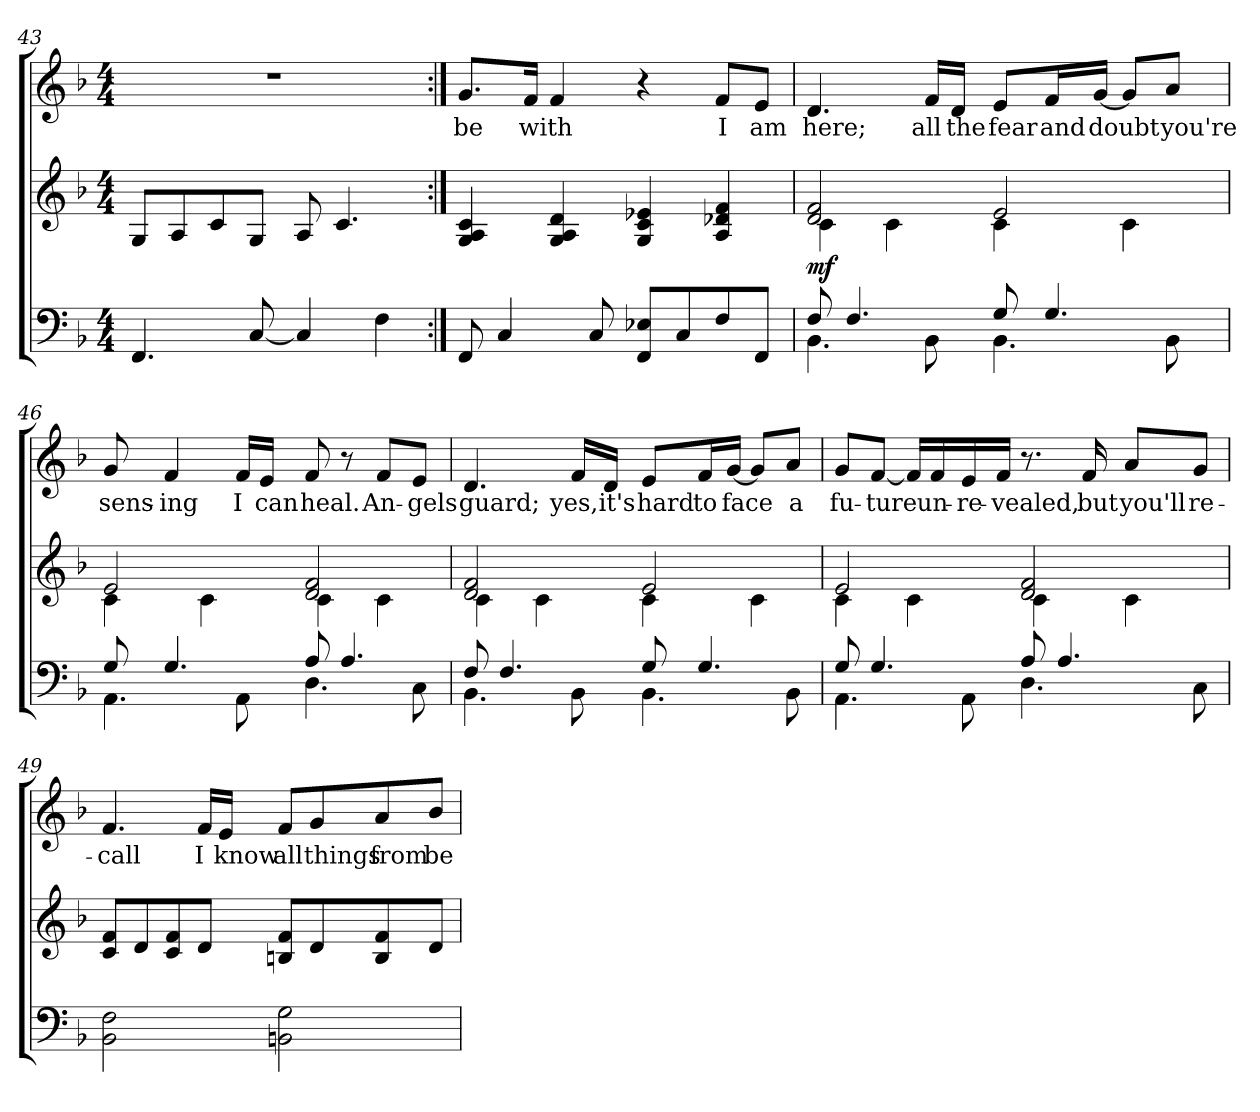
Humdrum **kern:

**kern	**kern	**dynam	**kern	**text
*part2	*part2	*part2	*part1	*part1
*staff3	*staff2	*staff2/3	*staff1	*staff1
*clefF4	*clefG2	*	*clefG2	*
*k[b-]	*k[b-]	*	*k[b-]	*
*F:	*F:	*	*F:	*
*M4/4	*M4/4	*	*M4/4	*
=43	=43	=43	=43	=43
4.FF/	8G/L	.	1r	.
.	8A/	.	.	.
.	8c/	.	.	.
[8C/	8G/J	.	.	.
4C/]	8A/	.	.	.
.	4.c/	.	.	.
4F\	.	.	.	.
=44:|!	=44:|!	=44:|!	=44:|!	=44:|!
!	!	!	!	!LO:LY:b
8FF/	4G/ 4A/ 4c/	.	8.g/L	be
4C/	.	.	.	.
!	!	!	!	!LO:LY:b
.	.	.	16f/Jk	with
.	4G/ 4A/ 4d/	.	4f/	.
8C/	.	.	.	.
8FF/ 8E-X/L	4G/ 4c/ 4e-X/	.	4r	.
8C/	.	.	.	.
!	!	!	!	!LO:LY:b
8F/	4A/ 4d-X/ 4f/	.	8f/L	I
!	!	!	!	!LO:LY:b
8FF/J	.	.	8e/J	am
=45	=45	=45	=45	=45
*^	*^	*	*	*
!	!	!	!	!LO:DY:a=2	!	!LO:LY:b
8F/	4.BB-\	2d/ 2f/	4c\	mf	4.d/	here;
4.F/	.	.	.	.	.	.
.	.	.	4c\	.	.	.
!	!	!	!	!	!	!LO:LY:b
.	8BB-\	.	.	.	16f/LL	all
!	!	!	!	!	!	!LO:LY:b
.	.	.	.	.	16d/JJ	the
!	!	!	!	!	!	!LO:LY:b
8G/	4.BB-\	2e/	4c\	.	8e/L	fear
!	!	!	!	!	!	!LO:LY:b
4.G/	.	.	.	.	16f/L	and
!	!	!	!	!	!	!LO:LY:b
.	.	.	.	.	[16g/JJ	doubt
.	.	.	4c\	.	8g/L]	.
!	!	!	!	!	!	!LO:LY:b
.	8BB-\	.	.	.	8a/J	you're
!!LO:PB:g=z
=46	=46	=46	=46	=46	=46	=46
!	!	!	!	!	!	!LO:LY:b
8G/	4.AA\	2e/	4c\	.	8g/	sens-
!	!	!	!	!	!	!LO:LY:b
4.G/	.	.	.	.	4f/	-ing
.	.	.	4c\	.	.	.
!	!	!	!	!	!	!LO:LY:b
.	8AA\	.	.	.	16f/LL	I
!	!	!	!	!	!	!LO:LY:b
.	.	.	.	.	16e/JJ	can
!	!	!	!	!	!	!LO:LY:b
8A/	4.D\	2d/ 2f/	4c\	.	8f/	heal.
4.A/	.	.	.	.	8r	.
!	!	!	!	!	!	!LO:LY:b
.	.	.	4c\	.	8f/L	An-
!	!	!	!	!	!	!LO:LY:b
.	8C\	.	.	.	8e/J	-gels
=47	=47	=47	=47	=47	=47	=47
!	!	!	!	!	!	!LO:LY:b
8F/	4.BB-\	2d/ 2f/	4c\	.	4.d/	guard;
4.F/	.	.	.	.	.	.
.	.	.	4c\	.	.	.
!	!	!	!	!	!	!LO:LY:b
.	8BB-\	.	.	.	16f/LL	yes,
!	!	!	!	!	!	!LO:LY:b
.	.	.	.	.	16d/JJ	it's
!	!	!	!	!	!	!LO:LY:b
8G/	4.BB-\	2e/	4c\	.	8e/L	hard
!	!	!	!	!	!	!LO:LY:b
4.G/	.	.	.	.	16f/L	to
!	!	!	!	!	!	!LO:LY:b
.	.	.	.	.	[16g/JJ	face
.	.	.	4c\	.	8g/L]	.
!	!	!	!	!	!	!LO:LY:b
.	8BB-\	.	.	.	8a/J	a
=48	=48	=48	=48	=48	=48	=48
!	!	!	!	!	!	!LO:LY:b
8G/	4.AA\	2e/	4c\	.	8g/L	fu-
!	!	!	!	!	!	!LO:LY:b
4.G/	.	.	.	.	[8f/J	-ture
.	.	.	4c\	.	16f/LL]	.
!	!	!	!	!	!	!LO:LY:b
.	.	.	.	.	16f/	un-
!	!	!	!	!	!	!LO:LY:b
.	8AA\	.	.	.	16e/	-re-
!	!	!	!	!	!	!LO:LY:b
.	.	.	.	.	16f/JJ	-vealed,
8A/	4.D\	2d/ 2f/	4c\	.	8.r	.
4.A/	.	.	.	.	.	.
!	!	!	!	!	!	!LO:LY:b
.	.	.	.	.	16f/	but
!	!	!	!	!	!	!LO:LY:b
.	.	.	4c\	.	8a/L	you'll
!	!	!	!	!	!	!LO:LY:b
.	8C\	.	.	.	8g/J	re-
*v	*v	*	*	*	*	*
*	*v	*v	*	*	*
!!LO:LB:g=z
=49	=49	=49	=49	=49
*^	*	*	*	*
!	!	!	!	!	!LO:LY:b
*v	*v	*	*	*	*
2BB-\ 2F\	8c/ 8f/L	.	4.f/	-call
.	8d/	.	.	.
.	8c/ 8f/	.	.	.
!	!	!	!	!LO:LY:b
.	8d/J	.	16f/LL	I
!	!	!	!	!LO:LY:b
.	.	.	16e/JJ	know
!	!	!	!	!LO:LY:b
2BBn\ 2G\	8Bn/ 8f/L	.	8f/L	all
!	!	!	!	!LO:LY:b
.	8d/	.	8g/	things
!	!	!	!	!LO:LY:b
.	8B/ 8f/	.	8a/	from
!	!	!	!	!LO:LY:b
.	8d/J	.	8b-/J	be-
=	=	=	=	=
*-	*-	*-	*-	*-
